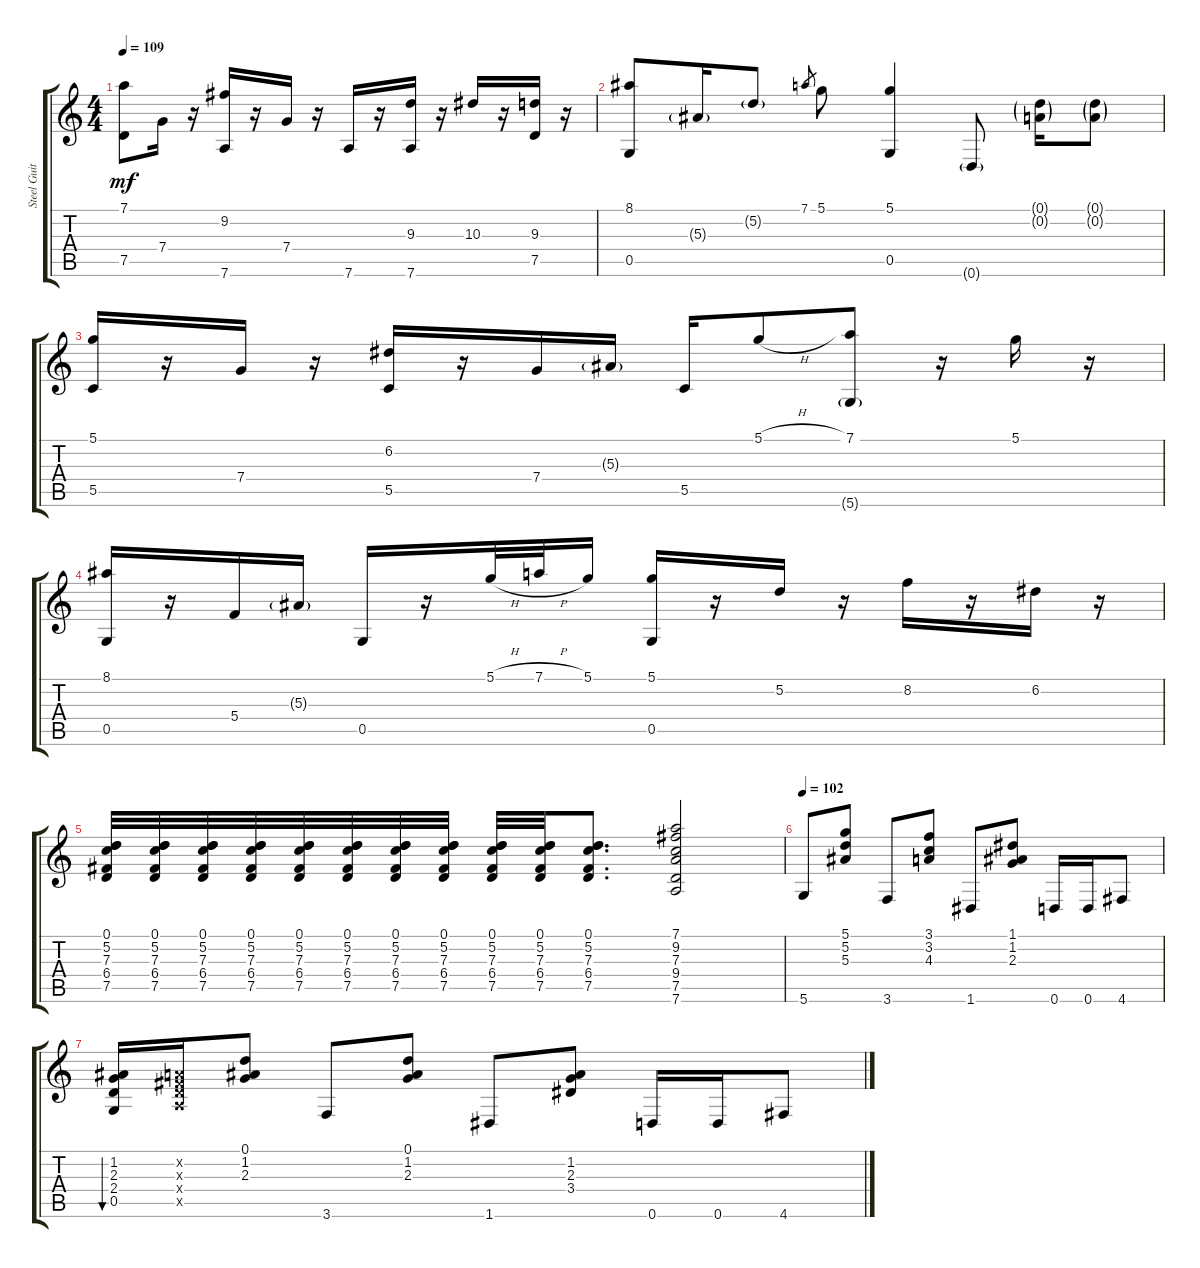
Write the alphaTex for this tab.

\track ("Steel Guitar" "Steel Guit") {instrument acousticguitarsteel}
\staff {score tabs}
\tuning (D4 A3 F3 C3 G2 D2) {hide}
\ts (4 4)
\tempo 109
\clef g2
\ks c
(7.1 7.5).8{dy mf} 7.4.16 r.16 (9.2 7.6).16 r.16 7.4.16 r.16 7.6.16 r.16 (9.3 7.6).16 r.16 10.3.16 r.16 (9.3 7.5).16 r.16 |
(8.1 0.5).8 5.3{g}.16 5.2{g}.8 7.1.8{gr} 5.1.8 (5.1 0.5).4 0.6{g}.8 (0.1{g} 0.2{g}).16 (0.1{g} 0.2{g}).8 |
(5.1 5.5).16 r.16 7.4.16 r.16 (6.2 5.5).16 r.16 7.4.16 5.3{g}.16 5.5.16 5.1{h}.8 (7.1 5.6{g}).8 r.16 5.1.16 r.16 |
(8.1 0.5).16 r.16 5.4.16 5.3{g}.16 0.5.16 r.16 5.1{h}.32 7.1{h}.32 5.1.16 (5.1 0.5).16 r.16 5.2.16 r.16 8.2.16 r.16 6.2.16 r.16 |
(0.1 5.2 7.3 6.4 7.5).32 (0.1 5.2 7.3 6.4 7.5).32 (0.1 5.2 7.3 6.4 7.5).32 (0.1 5.2 7.3 6.4 7.5).32 (0.1 5.2 7.3 6.4 7.5).32 (0.1 5.2 7.3 6.4 7.5).32 (0.1 5.2 7.3 6.4 7.5).32 (0.1 5.2 7.3 6.4 7.5).32 (0.1 5.2 7.3 6.4 7.5).32 (0.1 5.2 7.3 6.4 7.5).32 (0.1 5.2 7.3 6.4 7.5).8{d} (7.1 9.2 7.3 9.4 7.5 7.6).2 |
\tempo 102
5.6.8 (5.1 5.2 5.3).8 3.6.8 (3.1 3.2 4.3).8 1.6.8 (1.1 1.2 2.3).8 0.6.16 0.6.16 4.6.8 |
(1.2 2.3 2.4 0.5).16{bu 60} (0.2{x} 1.3{x} 2.4{x} 2.5{x}).16 (0.1 1.2 2.3).8 3.6.8 (0.1 1.2 2.3).8 1.6.8 (1.2 2.3 3.4).8 0.6.16 0.6.16 4.6.8
